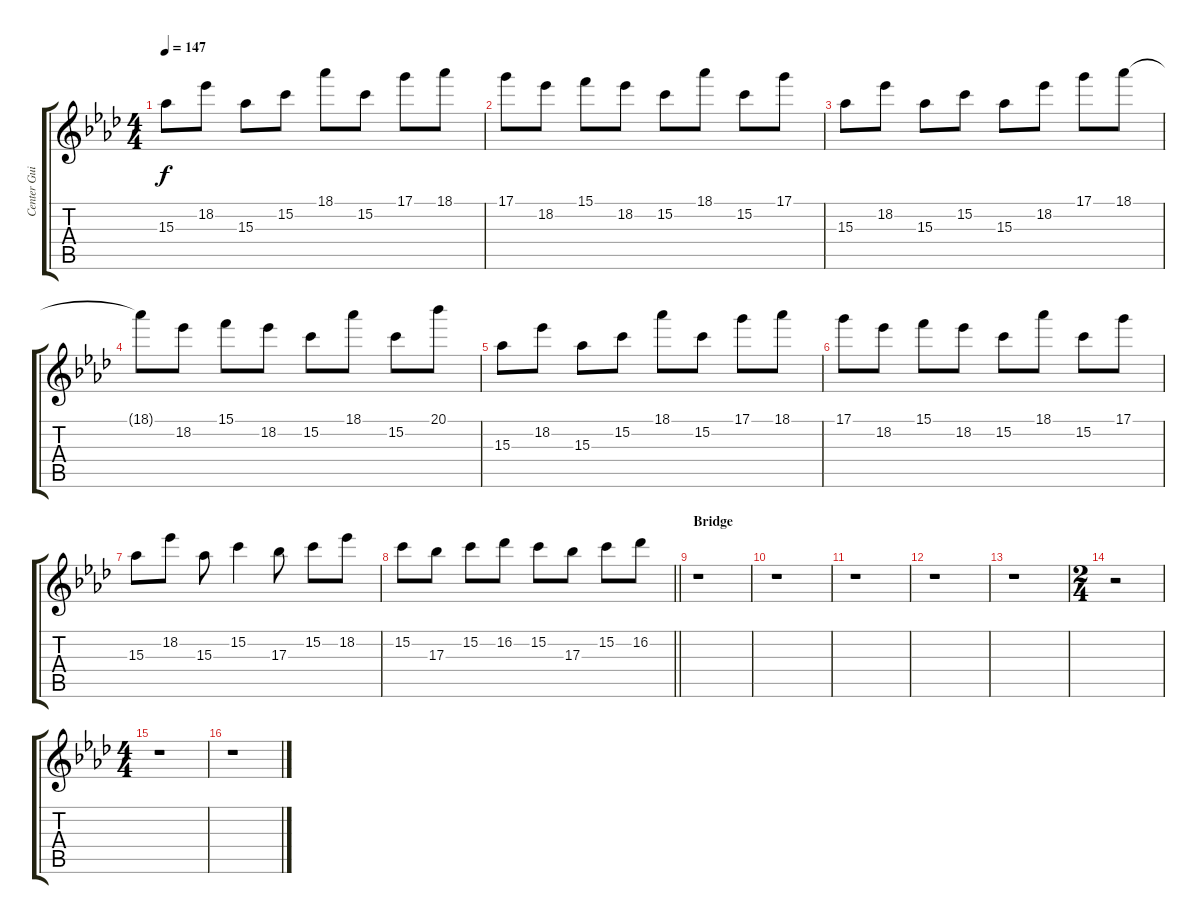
\track ("Center Guitar" "Center Gui") {instrument overdrivenguitar}
\staff {score tabs}
\tuning (D4 A3 F3 C3 G2 C2) {hide}
\ts (4 4)
\tempo 147
\clef g2
\ks ab
15.3.8{dy f} 18.2.8 15.3.8 15.2.8 18.1.8 15.2.8 17.1.8 18.1.8 |
17.1.8 18.2.8 15.1.8 18.2.8 15.2.8 18.1.8 15.2.8 17.1.8 |
15.3.8 18.2.8 15.3.8 15.2.8 15.3.8 18.2.8 17.1.8 18.1.8 |
18.1{t}.8 18.2.8 15.1.8 18.2.8 15.2.8 18.1.8 15.2.8 20.1.8 |
15.3.8 18.2.8 15.3.8 15.2.8 18.1.8 15.2.8 17.1.8 18.1.8 |
17.1.8 18.2.8 15.1.8 18.2.8 15.2.8 18.1.8 15.2.8 17.1.8 |
15.3.8 18.2.8 15.3.8 15.2.4 17.3.8 15.2.8 18.2.8 |
\barLineRight lightlight
15.2.8 17.3.8 15.2.8 16.2.8 15.2.8 17.3.8 15.2.8 16.2.8 |
\section ("" "Bridge")
r.1 |
r.1 |
r.1 |
r.1 |
r.1 |
\ts (2 4)
r.2 |
\ts (4 4)
r.1 |
r.1
